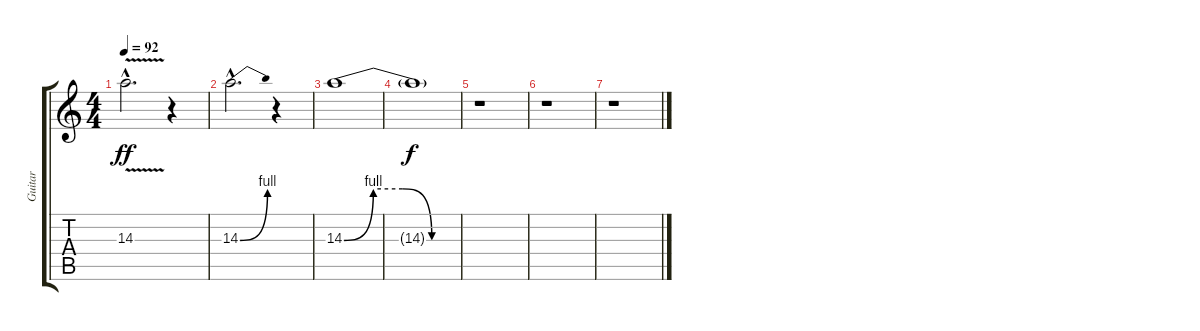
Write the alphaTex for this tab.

\track ("Guitar" "Guitar") {instrument distortionguitar}
\staff {score tabs}
\tuning (E4 B3 G3 D3 A2 E2) {hide}
\ts (4 4)
\tempo 92
\clef g2
\ks c
14.3{v hac}.2{d dy ff} r.4 |
14.3{be (bend 0 0 60 4) hac}.2{d} r.4 |
14.3{be (custom 0 0 15 4 30 4 45 0 60 0)}.1 |
14.3{t}.1{dy f} |
r.1 |
r.1 |
r.1
